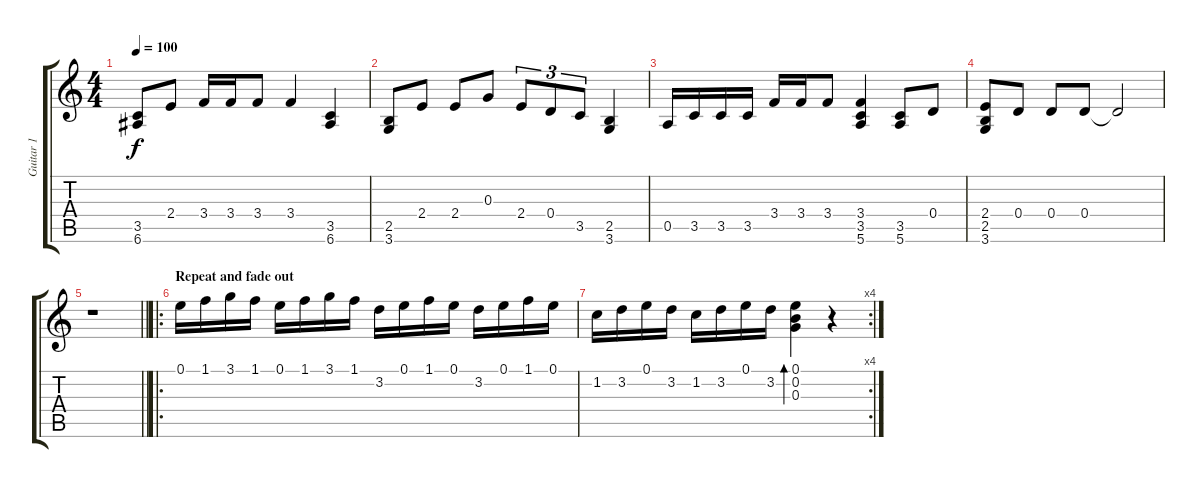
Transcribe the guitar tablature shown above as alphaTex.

\track ("Guitar 1" "Guitar 1") {instrument electricguitarclean}
\staff {score tabs}
\tuning (E4 B3 G3 D3 A2 E2) {hide}
\ts (4 4)
\tempo 100
\clef g2
\ks c
(3.5 6.6).8{dy f} 2.4.8 3.4.16 3.4.16 3.4.8 3.4.4 (3.5 6.6).4 |
(2.5 3.6).8 2.4.8 2.4.8 0.3.8 2.4.8{tu (3 2)} 0.4.8{tu (3 2)} 3.5.8{tu (3 2)} (2.5 3.6).4 |
0.5.16 3.5.16 3.5.16 3.5.16 3.4.16 3.4.16 3.4.8 (3.4 3.5 5.6).4 (3.5 5.6).8 0.4.8 |
(2.4 2.5 3.6).8 0.4.8 0.4.8 0.4.8 0.4{t}.2 |
\barLineRight lightlight
r.1 |
\ro
\section ("" "Repeat and fade out")
0.1.16 1.1.16 3.1.16 1.1.16 0.1.16 1.1.16 3.1.16 1.1.16 3.2.16 0.1.16 1.1.16 0.1.16 3.2.16 0.1.16 1.1.16 0.1.16 |
\rc 4
1.2.16 3.2.16 0.1.16 3.2.16 1.2.16 3.2.16 0.1.16 3.2.16 (0.1 0.2 0.3).4{bd 240} r.4
